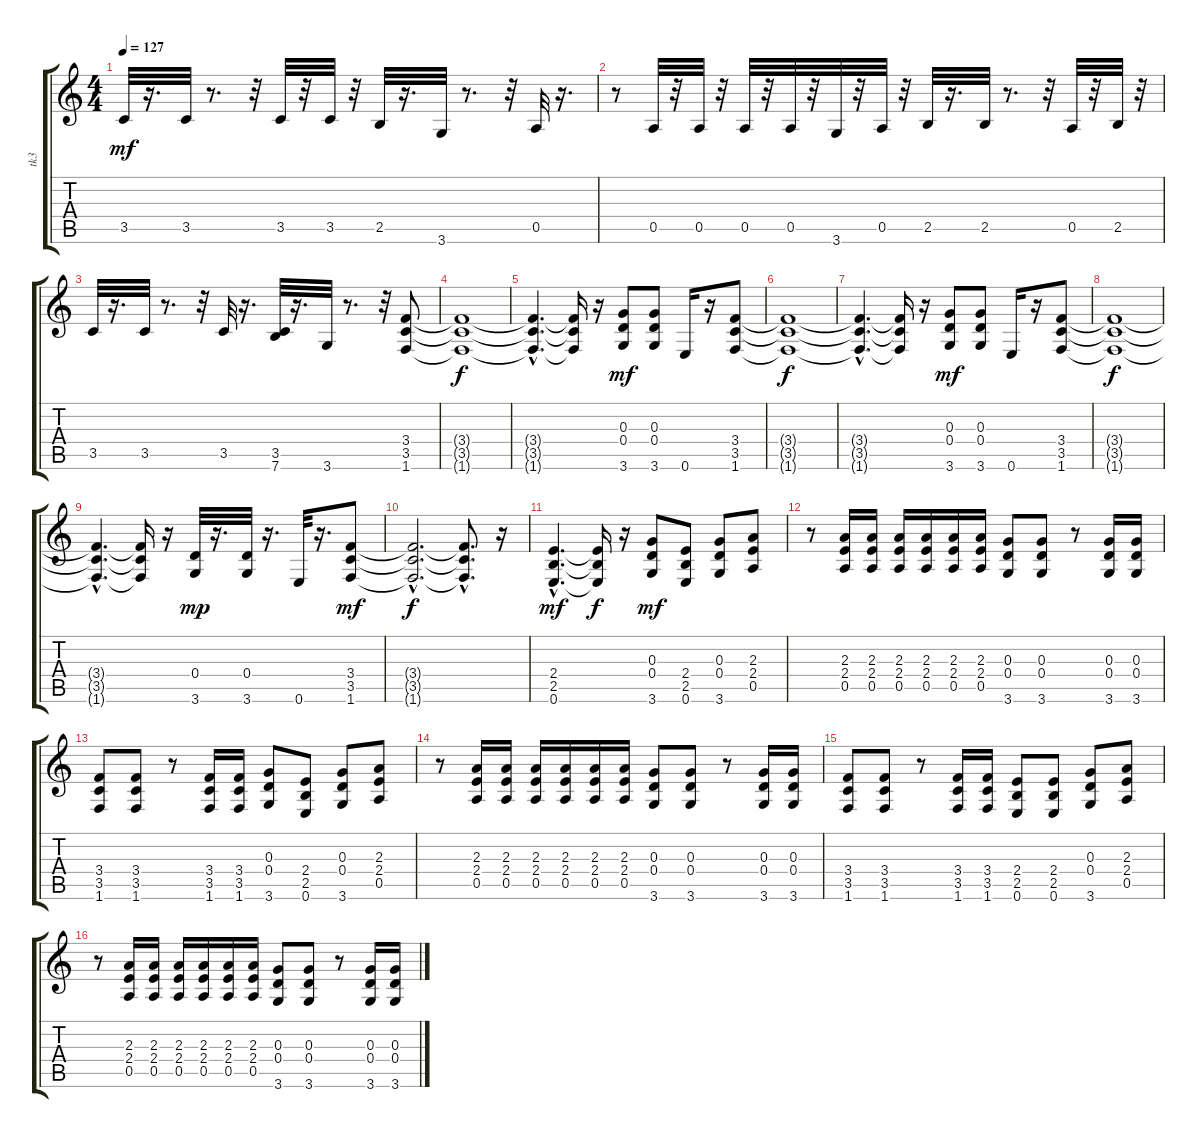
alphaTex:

\track ("tk3" "tk3") {instrument distortionguitar}
\staff {score tabs}
\tuning (E4 B3 G3 D3 A2 E2) {hide}
\ts (4 4)
\tempo 127
\clef g2
\ks c
3.5.32{dy mf} r.16{d} 3.5.32 r.8{d} r.32 3.5.32 r.32 3.5.32 r.32 2.5.32 r.16{d} 3.6.32 r.8{d} r.32 0.5.32 r.16{d} |
r.8 0.5.32 r.32 0.5.32 r.32 0.5.32 r.32 0.5.32 r.32 3.6.32 r.32 0.5.32 r.32 2.5.32 r.16{d} 2.5.32 r.8{d} r.32 0.5.32 r.32 2.5.32 r.32 |
3.5.32 r.16{d} 3.5.32 r.8{d} r.32 3.5.32 r.16{d} (3.5 7.6).32 r.16{d} 3.6.32 r.8{d} r.32 (3.4 3.5 1.6).8 |
(3.4{t} 3.5{t} 1.6{t}).1{dy f} |
(3.4{hac t} 3.5{hac t} 1.6{hac t}).4{d} (3.4{t} 3.5{t} 1.6{t}).16 r.16 (0.3 0.4 3.6).8{dy mf} (0.3 0.4 3.6).8 0.6.16 r.16 (3.4 3.5 1.6).8 |
(3.4{t} 3.5{t} 1.6{t}).1{dy f} |
(3.4{hac t} 3.5{hac t} 1.6{hac t}).4{d} (3.4{t} 3.5{t} 1.6{t}).16 r.16 (0.3 0.4 3.6).8{dy mf} (0.3 0.4 3.6).8 0.6.16 r.16 (3.4 3.5 1.6).8 |
(3.4{t} 3.5{t} 1.6{t}).1{dy f} |
(3.4{hac t} 3.5{hac t} 1.6{hac t}).4{d} (3.4{t} 3.5{t} 1.6{t}).16 r.16 (0.4 3.6).32{dy mp} r.16{d} (0.4 3.6).32 r.16{d} 0.6.32 r.16{d} (3.4 3.5 1.6).8{dy mf} |
(3.4{hac t} 3.5{hac t} 1.6{hac t}).2{d dy f} (3.4{hac t} 3.5{hac t} 1.6{hac t}).8{d} r.16 |
(2.4{hac} 2.5{hac} 0.6{hac}).4{d dy mf} (2.4{t} 2.5{t} 0.6{t}).16{dy f} r.16 (0.3 0.4 3.6).8{dy mf} (2.4 2.5 0.6).8 (0.3 0.4 3.6).8 (2.3 2.4 0.5).8 |
r.8 (2.3 2.4 0.5).16 (2.3 2.4 0.5).16 (2.3 2.4 0.5).16 (2.3 2.4 0.5).16 (2.3 2.4 0.5).16 (2.3 2.4 0.5).16 (0.3 0.4 3.6).8 (0.3 0.4 3.6).8 r.8 (0.3 0.4 3.6).16 (0.3 0.4 3.6).16 |
(3.4 3.5 1.6).8 (3.4 3.5 1.6).8 r.8 (3.4 3.5 1.6).16 (3.4 3.5 1.6).16 (0.3 0.4 3.6).8 (2.4 2.5 0.6).8 (0.3 0.4 3.6).8 (2.3 2.4 0.5).8 |
r.8 (2.3 2.4 0.5).16 (2.3 2.4 0.5).16 (2.3 2.4 0.5).16 (2.3 2.4 0.5).16 (2.3 2.4 0.5).16 (2.3 2.4 0.5).16 (0.3 0.4 3.6).8 (0.3 0.4 3.6).8 r.8 (0.3 0.4 3.6).16 (0.3 0.4 3.6).16 |
(3.4 3.5 1.6).8 (3.4 3.5 1.6).8 r.8 (3.4 3.5 1.6).16 (3.4 3.5 1.6).16 (2.4 2.5 0.6).8 (2.4 2.5 0.6).8 (0.3 0.4 3.6).8 (2.3 2.4 0.5).8 |
r.8 (2.3 2.4 0.5).16 (2.3 2.4 0.5).16 (2.3 2.4 0.5).16 (2.3 2.4 0.5).16 (2.3 2.4 0.5).16 (2.3 2.4 0.5).16 (0.3 0.4 3.6).8 (0.3 0.4 3.6).8 r.8 (0.3 0.4 3.6).16 (0.3 0.4 3.6).16
